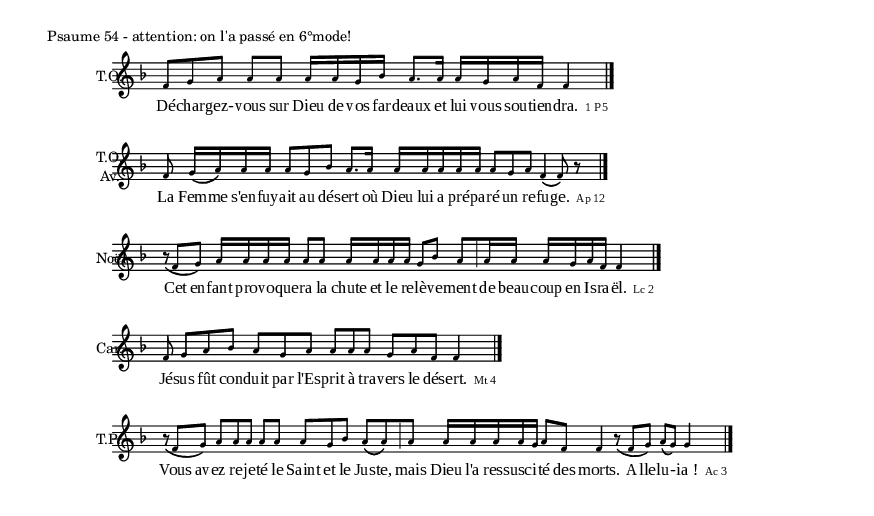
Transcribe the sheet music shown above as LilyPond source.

\version "2.12.0"
 \include "definitions.ly"
\markup {Psaume 54 - attention: on l'a passé en 6°mode! }



\relative a' { 
	\new Staff {
		\cadenzaOn 		\key f \major
		\set Staff.instrumentName = \markup{ \center-column { T.O. } }
		\times 2/3 { f8[ g a] }
		a8[ a]
		a16[ a g bes]
		a8.[ a16]
		a16[ g a f]
		f4
		
		
		\endBar
	}
	\addlyrics {
		Dé -- char -- gez- -- vous sur Dieu de vos far -- deaux et lui vous sou -- tien -- dra.
		\markup { \citation #"1 P 5" }
	}
}

\relative a' { 
	\new Staff {
		\cadenzaOn 		\key f \major
		\set Staff.instrumentName = \markup{ \center-column { T.O. Av. } }
		f8
		g16[\( a\) a a]
		\times 2/3 { a8[ g bes] }
		a8.[ a16]
		\times 2/5 {a16[a a a a]}
		\times 2/3 { a8[ g a] }
		f4\( f8\) r8		
		\endBar
	}
	\addlyrics {
		La Fem -- me s'en -- fuy -- ait au dés -- ert où Dieu lui a pré -- pa -- ré un re -- fu -- ge. 
		\markup { \citation #"Ap 12" }
	}
}
\relative a' { 
	\new Staff {
		\cadenzaOn 		\key f \major
		\set Staff.instrumentName = \markup{ \center-column { Noël } }
		\times 2/3 { r8_\( f[ g]\) }
		a16[ a a a]  a8[ a]		
		a16[ a a a]  g8[ bes]
		a8[\cesure a16 a]
		a16[ g a f]  f4
		\endBar
	}
	\addlyrics {
		Cet en -- fant pro -- vo -- que -- ra la chute et le re -- lè -- ve -- ment de beau -- coup en Is -- ra -- ël.
		\markup { \citation #"Lc 2" }
	}
}

\relative a' { 
	\new Staff {
		\cadenzaOn 		\key f \major
		\set Staff.instrumentName = \markup{ \center-column { Car. } }
		f8		
		\times 2/3 { g8[ a bes] }
		\times 2/3 { a8[ g a] }
		\times 2/3 { a8[ a a] }
		\times 2/3 { g8[ a f] }
		f4
		\endBar
	}
	\addlyrics {
		Jé -- sus fût con -- duit par l'Es -- prit à tra -- vers le dés -- ert.
		\markup { \citation #"Mt 4" }
	}
}


\relative a' { 
	\new Staff {
		\cadenzaOn 		\key f \major
		\set Staff.instrumentName = \markup{ \center-column { T.P. } }
		\times 2/3 { r8_\( f[ g]\) }
		\times 2/3 { a8[ a a] }  a8[ a]
		\times 2/3 { a8[ g bes] }
		\times 2/3 { a8[\( a\)\cesure a] }
		\times 2/5 {a16[a a a g]}
		a8[ f] f4
		\times 2/3 {r8_\(f[ g]\)} a[\( g\)] g4
		\endBar
	}
	\addlyrics {
		Vous av -- ez re -- je -- té le Saint et le Jus -- te, mais Dieu l'a ress -- usc -- i -- té des morts. " A" -- lle -- lu -- - -- "ia !"
		\markup { \citation #"Ac 3" }
	}
}
